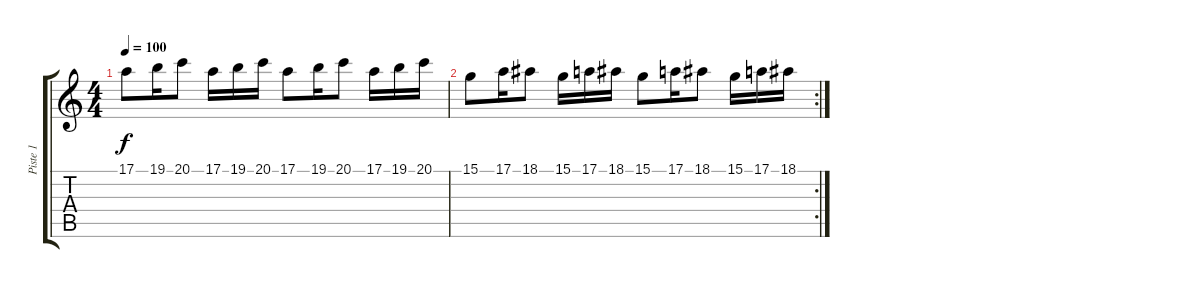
\track ("Piste 1" "Piste 1") {instrument glockenspiel}
\staff {score tabs}
\tuning (E4 B3 G3 D3 A2 E2) {hide}
\ts (4 4)
\tempo 100
\clef g2
\ks c
17.1.8{dy f} 19.1.16 20.1.8 17.1.16 19.1.16 20.1.16 17.1.8 19.1.16 20.1.8 17.1.16 19.1.16 20.1.16 |
\rc 2
15.1.8 17.1.16 18.1.8 15.1.16 17.1.16 18.1.16 15.1.8 17.1.16 18.1.8 15.1.16 17.1.16 18.1.16
